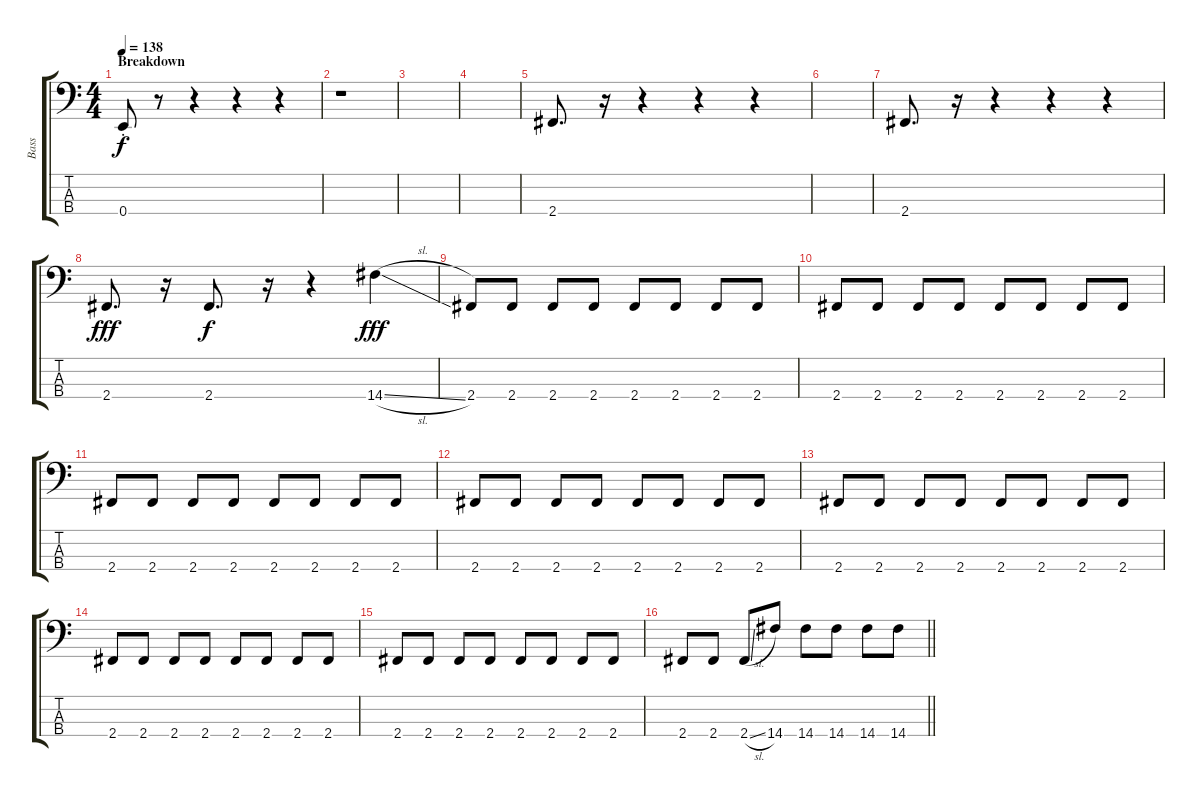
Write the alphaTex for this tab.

\track ("Bass" "Bass") {instrument electricbasspick}
\staff {score tabs}
\tuning (G2 D2 A1 E1) {hide}
\ts (4 4)
\section ("" "Breakdown")
\tempo 138
\clef f4
\ks c
0.4{st}.8{dy f} r.8 r.4 r.4 r.4 |
r.1 |
|
|
2.4.8{d} r.16 r.4 r.4 r.4 |
|
2.4.8{d} r.16 r.4 r.4 r.4 |
2.4.8{d dy fff} r.16 2.4.8{d dy f} r.16 r.4 14.4{sl}.4{dy fff} |
2.4.8 2.4.8 2.4.8 2.4.8 2.4.8 2.4.8 2.4.8 2.4.8 |
2.4.8 2.4.8 2.4.8 2.4.8 2.4.8 2.4.8 2.4.8 2.4.8 |
2.4.8 2.4.8 2.4.8 2.4.8 2.4.8 2.4.8 2.4.8 2.4.8 |
2.4.8 2.4.8 2.4.8 2.4.8 2.4.8 2.4.8 2.4.8 2.4.8 |
2.4.8 2.4.8 2.4.8 2.4.8 2.4.8 2.4.8 2.4.8 2.4.8 |
2.4.8 2.4.8 2.4.8 2.4.8 2.4.8 2.4.8 2.4.8 2.4.8 |
2.4.8 2.4.8 2.4.8 2.4.8 2.4.8 2.4.8 2.4.8 2.4.8 |
\barLineRight lightlight
2.4.8 2.4.8 2.4{sl}.8 14.4.8 14.4.8 14.4.8 14.4.8 14.4{sl}.8
